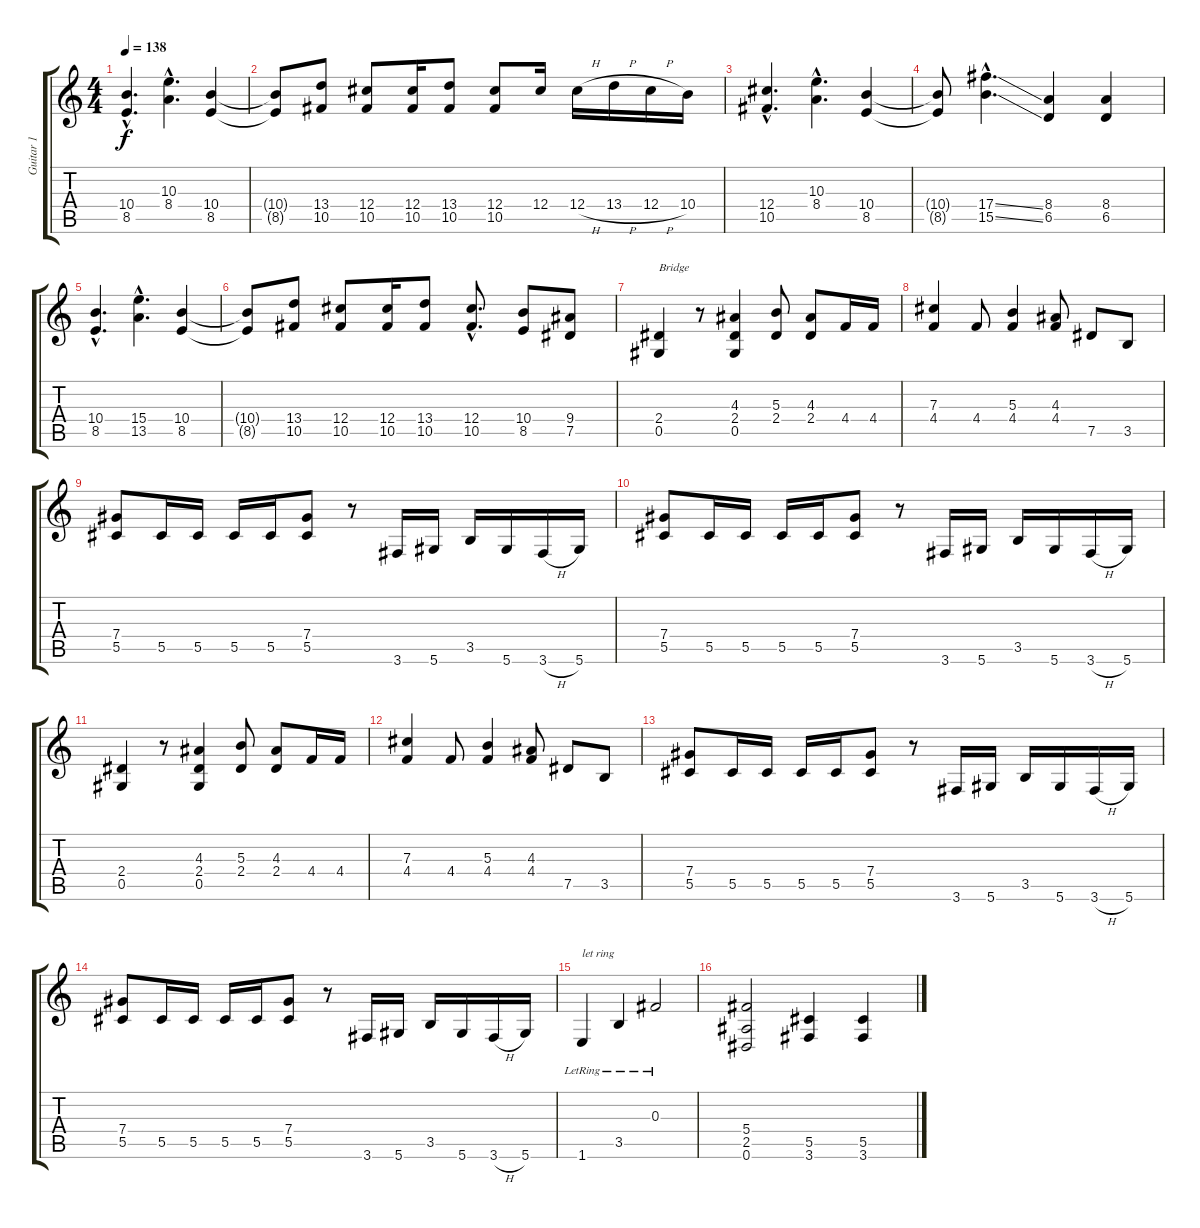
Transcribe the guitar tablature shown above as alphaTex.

\track ("Guitar 1" "Guitar 1") {instrument distortionguitar}
\staff {score tabs}
\tuning (Eb4 Bb3 Gb3 Db3 Ab2 Eb2) {hide}
\ts (4 4)
\tempo 138
\clef g2
\ks c
(10.4{hac} 8.5{hac}).4{d dy f} (10.3{hac} 8.4{hac}).4{d} (10.4 8.5).4 |
(10.4{t} 8.5{t}).8 (13.4 10.5).8 (12.4 10.5).8 (12.4 10.5).16 (13.4 10.5).8 (12.4 10.5).8 12.4.16 12.4{h}.16 13.4{h}.16 12.4{h}.16 10.4.16 |
(12.4{hac} 10.5{hac}).4{d} (10.3{hac} 8.4{hac}).4{d} (10.4 8.5).4 |
(10.4{t} 8.5{t}).8 (17.4{ss hac} 15.5{ss hac}).4{d} (8.4 6.5).4 (8.4 6.5).4 |
(10.4{hac} 8.5{hac}).4{d} (15.4{hac} 13.5{hac}).4{d} (10.4 8.5).4 |
(10.4{t} 8.5{t}).8 (13.4 10.5).8 (12.4 10.5).8 (12.4 10.5).16 (13.4 10.5).8 (12.4{hac} 10.5{hac}).8{d} (10.4 8.5).8 (9.4 7.5).8 |
(2.4 0.5).4{txt "Bridge"} r.8 (4.3 2.4 0.5).4 (5.3 2.4).8 (4.3 2.4).8 4.4.16 4.4.16 |
(7.3 4.4).4 4.4.8 (5.3 4.4).4 (4.3 4.4).8 7.5.8 3.5.8 |
(7.4 5.5).8 5.5.16 5.5.16 5.5.16 5.5.16 (7.4 5.5).8 r.8 3.6.16 5.6.16 3.5.16 5.6.16 3.6{h}.16 5.6.16 |
(7.4 5.5).8 5.5.16 5.5.16 5.5.16 5.5.16 (7.4 5.5).8 r.8 3.6.16 5.6.16 3.5.16 5.6.16 3.6{h}.16 5.6.16 |
(2.4 0.5).4 r.8 (4.3 2.4 0.5).4 (5.3 2.4).8 (4.3 2.4).8 4.4.16 4.4.16 |
(7.3 4.4).4 4.4.8 (5.3 4.4).4 (4.3 4.4).8 7.5.8 3.5.8 |
(7.4 5.5).8 5.5.16 5.5.16 5.5.16 5.5.16 (7.4 5.5).8 r.8 3.6.16 5.6.16 3.5.16 5.6.16 3.6{h}.16 5.6.16 |
(7.4 5.5).8 5.5.16 5.5.16 5.5.16 5.5.16 (7.4 5.5).8 r.8 3.6.16 5.6.16 3.5.16 5.6.16 3.6{h}.16 5.6.16 |
1.6{lr}.4{txt "let ring"} 3.5{lr}.4 0.3{lr}.2 |
(5.4 2.5 0.6).2 (5.5 3.6).4 (5.5 3.6).4
